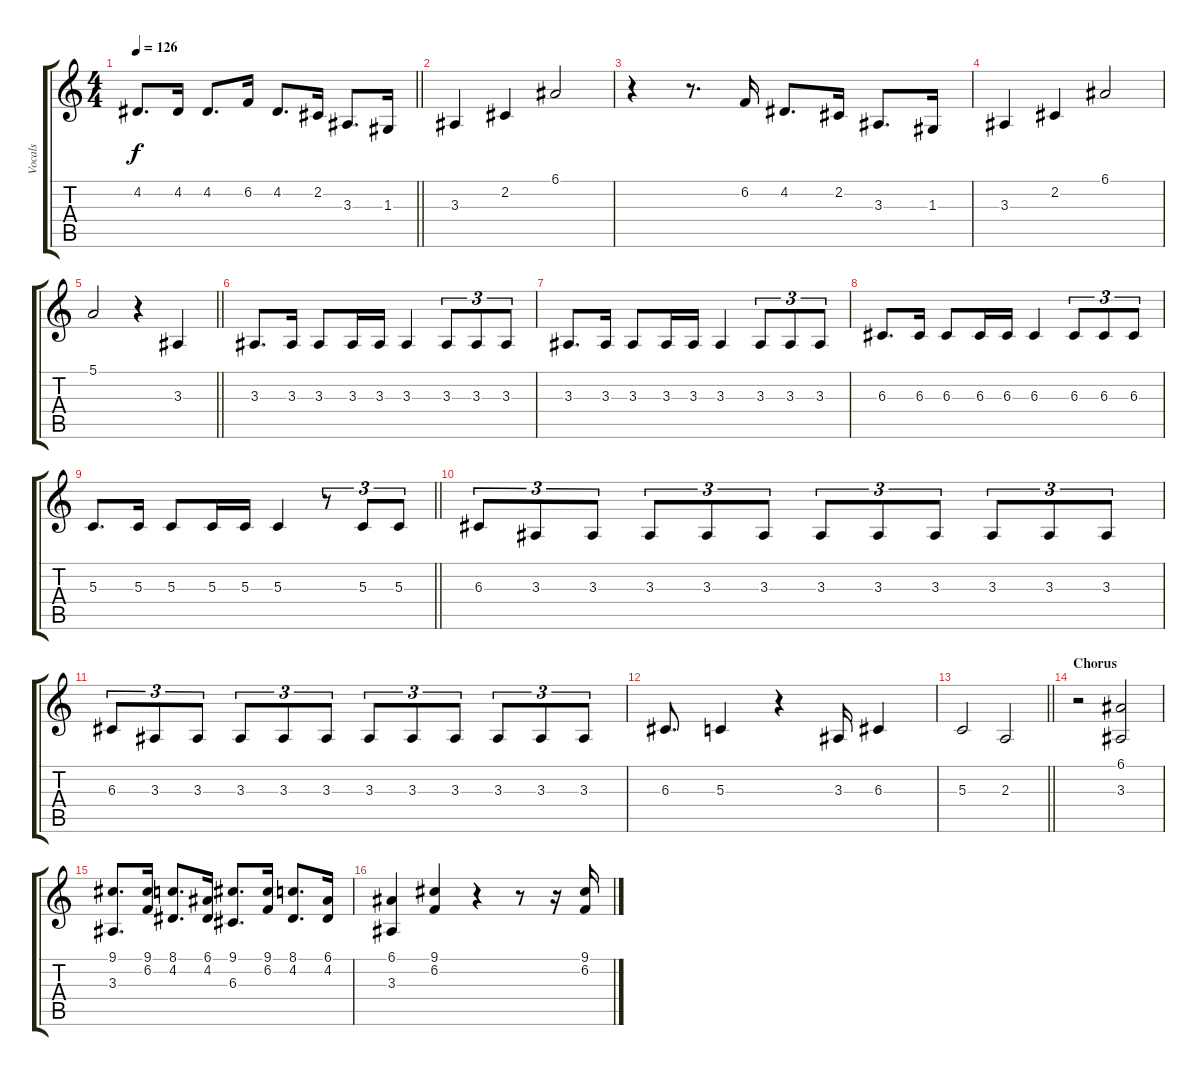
\track ("Vocals" "Vocals") {instrument brightacousticpiano}
\staff {score tabs}
\tuning (E4 B3 G3 D3 A2 E2) {hide}
\ts (4 4)
\tempo 126
\clef g2
\barLineRight lightlight
\ks c
4.2.8{d dy f} 4.2.16 4.2.8{d} 6.2.16 4.2.8{d} 2.2.16 3.3.8{d} 1.3.16 |
3.3.4 2.2.4 6.1.2 |
r.4 r.8{d} 6.2.16 4.2.8{d} 2.2.16 3.3.8{d} 1.3.16 |
3.3.4 2.2.4 6.1.2 |
\barLineRight lightlight
5.1.2 r.4 3.3.4 |
3.3.8{d} 3.3.16 3.3.8 3.3.16 3.3.16 3.3.4 3.3.8{tu (3 2)} 3.3.8{tu (3 2)} 3.3.8{tu (3 2)} |
3.3.8{d} 3.3.16 3.3.8 3.3.16 3.3.16 3.3.4 3.3.8{tu (3 2)} 3.3.8{tu (3 2)} 3.3.8{tu (3 2)} |
6.3.8{d} 6.3.16 6.3.8 6.3.16 6.3.16 6.3.4 6.3.8{tu (3 2)} 6.3.8{tu (3 2)} 6.3.8{tu (3 2)} |
\barLineRight lightlight
5.3.8{d} 5.3.16 5.3.8 5.3.16 5.3.16 5.3.4 r.8{tu (3 2)} 5.3.8{tu (3 2)} 5.3.8{tu (3 2)} |
6.3.8{tu (3 2)} 3.3.8{tu (3 2)} 3.3.8{tu (3 2)} 3.3.8{tu (3 2)} 3.3.8{tu (3 2)} 3.3.8{tu (3 2)} 3.3.8{tu (3 2)} 3.3.8{tu (3 2)} 3.3.8{tu (3 2)} 3.3.8{tu (3 2)} 3.3.8{tu (3 2)} 3.3.8{tu (3 2)} |
6.3.8{tu (3 2)} 3.3.8{tu (3 2)} 3.3.8{tu (3 2)} 3.3.8{tu (3 2)} 3.3.8{tu (3 2)} 3.3.8{tu (3 2)} 3.3.8{tu (3 2)} 3.3.8{tu (3 2)} 3.3.8{tu (3 2)} 3.3.8{tu (3 2)} 3.3.8{tu (3 2)} 3.3.8{tu (3 2)} |
6.3.8{d} 5.3.4 r.4 3.3.16 6.3.4 |
\barLineRight lightlight
5.3.2 2.3.2 |
\section ("" "Chorus")
r.2 (6.1 3.3).2 |
(9.1 3.3).8{d} (9.1 6.2).16 (8.1 4.2).8{d} (6.1 4.2).16 (9.1 6.3).8{d} (9.1 6.2).16 (8.1 4.2).8{d} (6.1 4.2).16 |
(6.1 3.3).4 (9.1 6.2).4 r.4 r.8 r.16 (9.1 6.2).16
